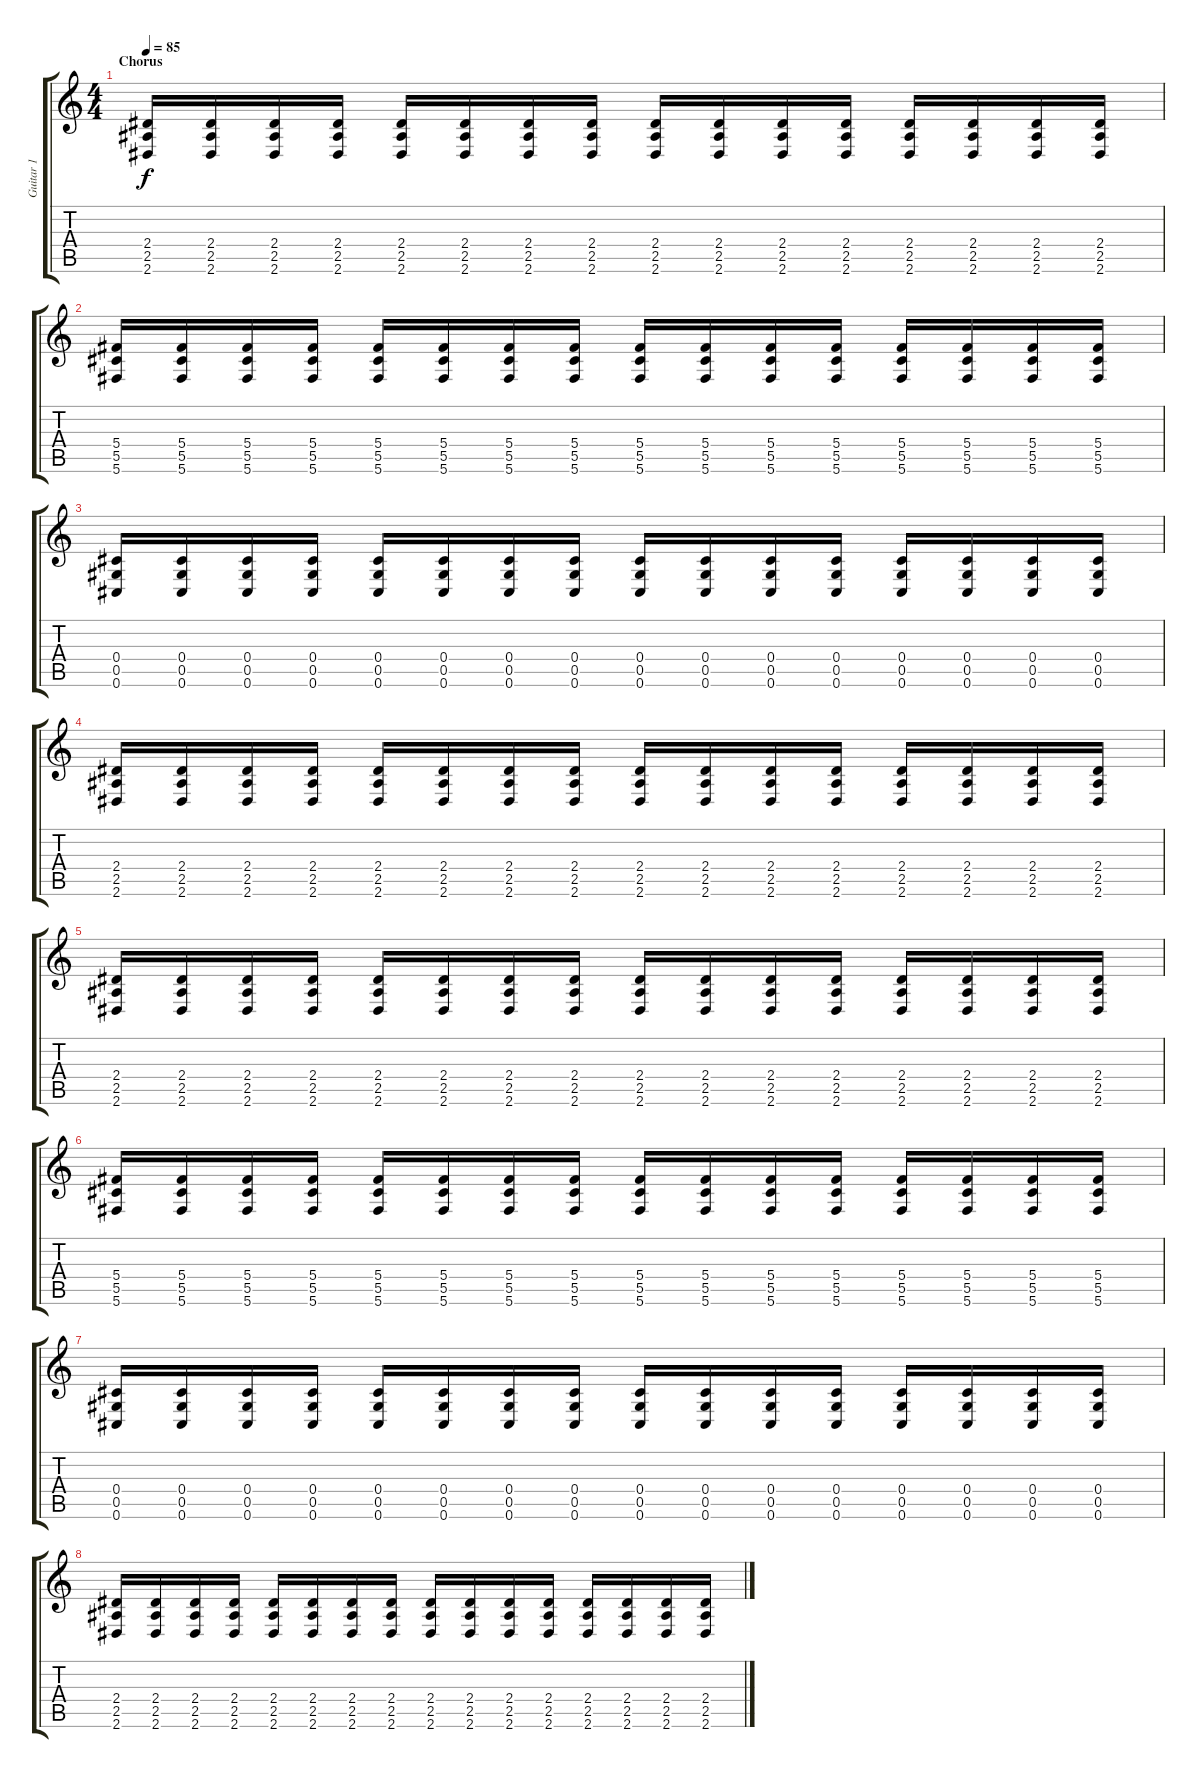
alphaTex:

\track ("Guitar 1" "Guitar 1") {instrument overdrivenguitar}
\staff {score tabs}
\tuning (Db4 Bb3 Gb3 Db3 Ab2 Db2) {hide}
\ts (4 4)
\section ("" "Chorus")
\tempo 85
\clef g2
\ks c
(2.4 2.5 2.6).16{dy f} (2.4 2.5 2.6).16 (2.4 2.5 2.6).16 (2.4 2.5 2.6).16 (2.4 2.5 2.6).16 (2.4 2.5 2.6).16 (2.4 2.5 2.6).16 (2.4 2.5 2.6).16 (2.4 2.5 2.6).16 (2.4 2.5 2.6).16 (2.4 2.5 2.6).16 (2.4 2.5 2.6).16 (2.4 2.5 2.6).16 (2.4 2.5 2.6).16 (2.4 2.5 2.6).16 (2.4 2.5 2.6).16 |
(5.4 5.5 5.6).16 (5.4 5.5 5.6).16 (5.4 5.5 5.6).16 (5.4 5.5 5.6).16 (5.4 5.5 5.6).16 (5.4 5.5 5.6).16 (5.4 5.5 5.6).16 (5.4 5.5 5.6).16 (5.4 5.5 5.6).16 (5.4 5.5 5.6).16 (5.4 5.5 5.6).16 (5.4 5.5 5.6).16 (5.4 5.5 5.6).16 (5.4 5.5 5.6).16 (5.4 5.5 5.6).16 (5.4 5.5 5.6).16 |
(0.4 0.5 0.6).16 (0.4 0.5 0.6).16 (0.4 0.5 0.6).16 (0.4 0.5 0.6).16 (0.4 0.5 0.6).16 (0.4 0.5 0.6).16 (0.4 0.5 0.6).16 (0.4 0.5 0.6).16 (0.4 0.5 0.6).16 (0.4 0.5 0.6).16 (0.4 0.5 0.6).16 (0.4 0.5 0.6).16 (0.4 0.5 0.6).16 (0.4 0.5 0.6).16 (0.4 0.5 0.6).16 (0.4 0.5 0.6).16 |
(2.4 2.5 2.6).16 (2.4 2.5 2.6).16 (2.4 2.5 2.6).16 (2.4 2.5 2.6).16 (2.4 2.5 2.6).16 (2.4 2.5 2.6).16 (2.4 2.5 2.6).16 (2.4 2.5 2.6).16 (2.4 2.5 2.6).16 (2.4 2.5 2.6).16 (2.4 2.5 2.6).16 (2.4 2.5 2.6).16 (2.4 2.5 2.6).16 (2.4 2.5 2.6).16 (2.4 2.5 2.6).16 (2.4 2.5 2.6).16 |
(2.4 2.5 2.6).16 (2.4 2.5 2.6).16 (2.4 2.5 2.6).16 (2.4 2.5 2.6).16 (2.4 2.5 2.6).16 (2.4 2.5 2.6).16 (2.4 2.5 2.6).16 (2.4 2.5 2.6).16 (2.4 2.5 2.6).16 (2.4 2.5 2.6).16 (2.4 2.5 2.6).16 (2.4 2.5 2.6).16 (2.4 2.5 2.6).16 (2.4 2.5 2.6).16 (2.4 2.5 2.6).16 (2.4 2.5 2.6).16 |
(5.4 5.5 5.6).16 (5.4 5.5 5.6).16 (5.4 5.5 5.6).16 (5.4 5.5 5.6).16 (5.4 5.5 5.6).16 (5.4 5.5 5.6).16 (5.4 5.5 5.6).16 (5.4 5.5 5.6).16 (5.4 5.5 5.6).16 (5.4 5.5 5.6).16 (5.4 5.5 5.6).16 (5.4 5.5 5.6).16 (5.4 5.5 5.6).16 (5.4 5.5 5.6).16 (5.4 5.5 5.6).16 (5.4 5.5 5.6).16 |
(0.4 0.5 0.6).16 (0.4 0.5 0.6).16 (0.4 0.5 0.6).16 (0.4 0.5 0.6).16 (0.4 0.5 0.6).16 (0.4 0.5 0.6).16 (0.4 0.5 0.6).16 (0.4 0.5 0.6).16 (0.4 0.5 0.6).16 (0.4 0.5 0.6).16 (0.4 0.5 0.6).16 (0.4 0.5 0.6).16 (0.4 0.5 0.6).16 (0.4 0.5 0.6).16 (0.4 0.5 0.6).16 (0.4 0.5 0.6).16 |
(2.4 2.5 2.6).16 (2.4 2.5 2.6).16 (2.4 2.5 2.6).16 (2.4 2.5 2.6).16 (2.4 2.5 2.6).16 (2.4 2.5 2.6).16 (2.4 2.5 2.6).16 (2.4 2.5 2.6).16 (2.4 2.5 2.6).16 (2.4 2.5 2.6).16 (2.4 2.5 2.6).16 (2.4 2.5 2.6).16 (2.4 2.5 2.6).16 (2.4 2.5 2.6).16 (2.4 2.5 2.6).16 (2.4 2.5 2.6).16
